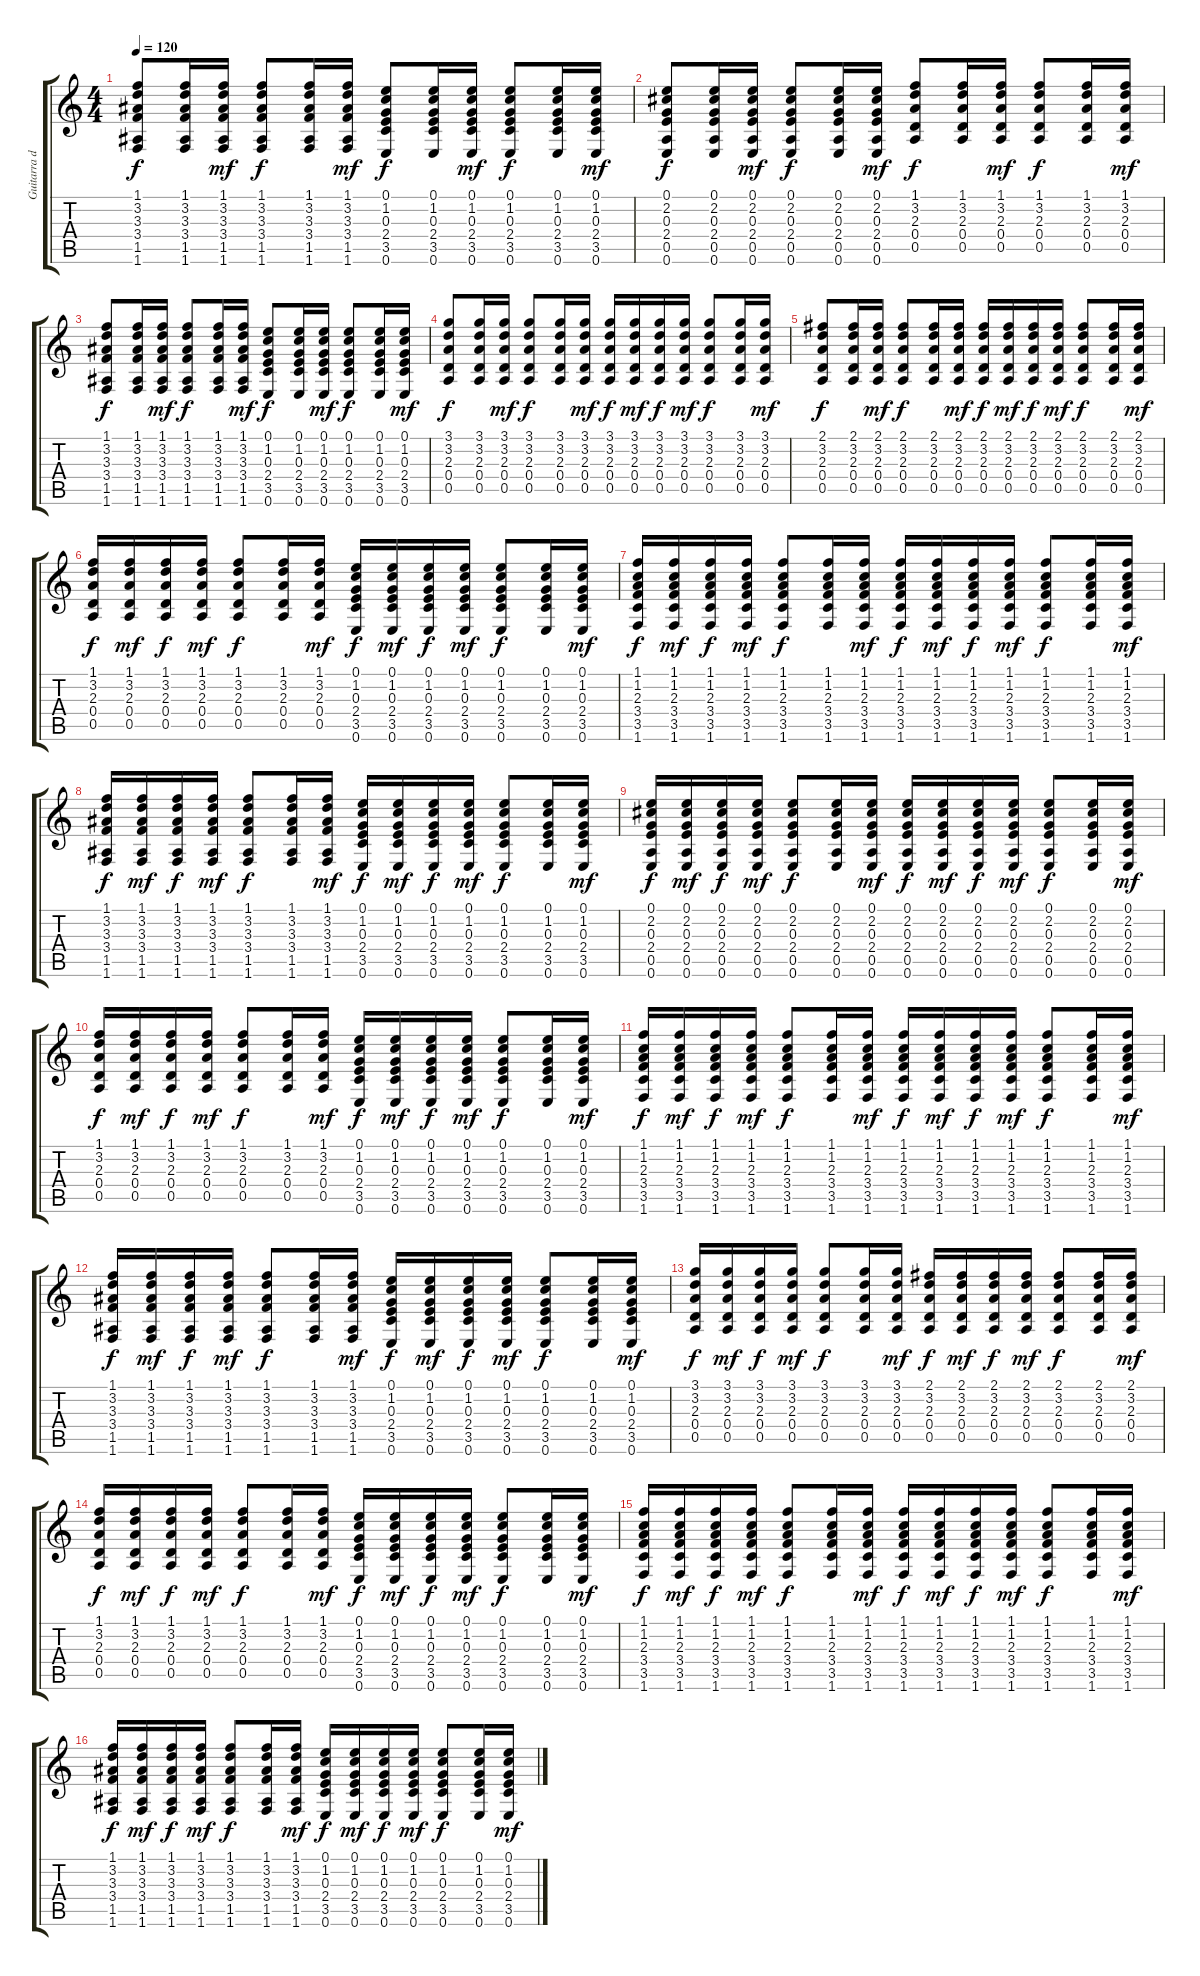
\track ("Guitarra de Apoyo" "Guitarra d") {instrument acousticguitarsteel}
\staff {score tabs}
\tuning (E4 B3 G3 D3 A2 E2) {hide}
\ts (4 4)
\tempo 120
\clef g2
\ks c
(1.1 3.2 3.3 3.4 1.5 1.6).8{dy f} (1.1 3.2 3.3 3.4 1.5 1.6).16 (1.1 3.2 3.3 3.4 1.5 1.6).16{dy mf} (1.1 3.2 3.3 3.4 1.5 1.6).8{dy f} (1.1 3.2 3.3 3.4 1.5 1.6).16 (1.1 3.2 3.3 3.4 1.5 1.6).16{dy mf} (0.1 1.2 0.3 2.4 3.5 0.6).8{dy f} (0.1 1.2 0.3 2.4 3.5 0.6).16 (0.1 1.2 0.3 2.4 3.5 0.6).16{dy mf} (0.1 1.2 0.3 2.4 3.5 0.6).8{dy f} (0.1 1.2 0.3 2.4 3.5 0.6).16 (0.1 1.2 0.3 2.4 3.5 0.6).16{dy mf} |
(0.1 2.2 0.3 2.4 0.5 0.6).8{dy f} (0.1 2.2 0.3 2.4 0.5 0.6).16 (0.1 2.2 0.3 2.4 0.5 0.6).16{dy mf} (0.1 2.2 0.3 2.4 0.5 0.6).8{dy f} (0.1 2.2 0.3 2.4 0.5 0.6).16 (0.1 2.2 0.3 2.4 0.5 0.6).16{dy mf} (1.1 3.2 2.3 0.4 0.5).8{dy f} (1.1 3.2 2.3 0.4 0.5).16 (1.1 3.2 2.3 0.4 0.5).16{dy mf} (1.1 3.2 2.3 0.4 0.5).8{dy f} (1.1 3.2 2.3 0.4 0.5).16 (1.1 3.2 2.3 0.4 0.5).16{dy mf} |
(1.1 3.2 3.3 3.4 1.5 1.6).8{dy f} (1.1 3.2 3.3 3.4 1.5 1.6).16 (1.1 3.2 3.3 3.4 1.5 1.6).16{dy mf} (1.1 3.2 3.3 3.4 1.5 1.6).8{dy f} (1.1 3.2 3.3 3.4 1.5 1.6).16 (1.1 3.2 3.3 3.4 1.5 1.6).16{dy mf} (0.1 1.2 0.3 2.4 3.5 0.6).8{dy f} (0.1 1.2 0.3 2.4 3.5 0.6).16 (0.1 1.2 0.3 2.4 3.5 0.6).16{dy mf} (0.1 1.2 0.3 2.4 3.5 0.6).8{dy f} (0.1 1.2 0.3 2.4 3.5 0.6).16 (0.1 1.2 0.3 2.4 3.5 0.6).16{dy mf} |
(3.1 3.2 2.3 0.4 0.5).8{dy f} (3.1 3.2 2.3 0.4 0.5).16 (3.1 3.2 2.3 0.4 0.5).16{dy mf} (3.1 3.2 2.3 0.4 0.5).8{dy f} (3.1 3.2 2.3 0.4 0.5).16 (3.1 3.2 2.3 0.4 0.5).16{dy mf} (3.1 3.2 2.3 0.4 0.5).16{dy f} (3.1 3.2 2.3 0.4 0.5).16{dy mf} (3.1 3.2 2.3 0.4 0.5).16{dy f} (3.1 3.2 2.3 0.4 0.5).16{dy mf} (3.1 3.2 2.3 0.4 0.5).8{dy f} (3.1 3.2 2.3 0.4 0.5).16 (3.1 3.2 2.3 0.4 0.5).16{dy mf} |
(2.1 3.2 2.3 0.4 0.5).8{dy f} (2.1 3.2 2.3 0.4 0.5).16 (2.1 3.2 2.3 0.4 0.5).16{dy mf} (2.1 3.2 2.3 0.4 0.5).8{dy f} (2.1 3.2 2.3 0.4 0.5).16 (2.1 3.2 2.3 0.4 0.5).16{dy mf} (2.1 3.2 2.3 0.4 0.5).16{dy f} (2.1 3.2 2.3 0.4 0.5).16{dy mf} (2.1 3.2 2.3 0.4 0.5).16{dy f} (2.1 3.2 2.3 0.4 0.5).16{dy mf} (2.1 3.2 2.3 0.4 0.5).8{dy f} (2.1 3.2 2.3 0.4 0.5).16 (2.1 3.2 2.3 0.4 0.5).16{dy mf} |
(1.1 3.2 2.3 0.4 0.5).16{dy f} (1.1 3.2 2.3 0.4 0.5).16{dy mf} (1.1 3.2 2.3 0.4 0.5).16{dy f} (1.1 3.2 2.3 0.4 0.5).16{dy mf} (1.1 3.2 2.3 0.4 0.5).8{dy f} (1.1 3.2 2.3 0.4 0.5).16 (1.1 3.2 2.3 0.4 0.5).16{dy mf} (0.1 1.2 0.3 2.4 3.5 0.6).16{dy f} (0.1 1.2 0.3 2.4 3.5 0.6).16{dy mf} (0.1 1.2 0.3 2.4 3.5 0.6).16{dy f} (0.1 1.2 0.3 2.4 3.5 0.6).16{dy mf} (0.1 1.2 0.3 2.4 3.5 0.6).8{dy f} (0.1 1.2 0.3 2.4 3.5 0.6).16 (0.1 1.2 0.3 2.4 3.5 0.6).16{dy mf} |
(1.1 1.2 2.3 3.4 3.5 1.6).16{dy f} (1.1 1.2 2.3 3.4 3.5 1.6).16{dy mf} (1.1 1.2 2.3 3.4 3.5 1.6).16{dy f} (1.1 1.2 2.3 3.4 3.5 1.6).16{dy mf} (1.1 1.2 2.3 3.4 3.5 1.6).8{dy f} (1.1 1.2 2.3 3.4 3.5 1.6).16 (1.1 1.2 2.3 3.4 3.5 1.6).16{dy mf} (1.1 1.2 2.3 3.4 3.5 1.6).16{dy f} (1.1 1.2 2.3 3.4 3.5 1.6).16{dy mf} (1.1 1.2 2.3 3.4 3.5 1.6).16{dy f} (1.1 1.2 2.3 3.4 3.5 1.6).16{dy mf} (1.1 1.2 2.3 3.4 3.5 1.6).8{dy f} (1.1 1.2 2.3 3.4 3.5 1.6).16 (1.1 1.2 2.3 3.4 3.5 1.6).16{dy mf} |
(1.1 3.2 3.3 3.4 1.5 1.6).16{dy f} (1.1 3.2 3.3 3.4 1.5 1.6).16{dy mf} (1.1 3.2 3.3 3.4 1.5 1.6).16{dy f} (1.1 3.2 3.3 3.4 1.5 1.6).16{dy mf} (1.1 3.2 3.3 3.4 1.5 1.6).8{dy f} (1.1 3.2 3.3 3.4 1.5 1.6).16 (1.1 3.2 3.3 3.4 1.5 1.6).16{dy mf} (0.1 1.2 0.3 2.4 3.5 0.6).16{dy f} (0.1 1.2 0.3 2.4 3.5 0.6).16{dy mf} (0.1 1.2 0.3 2.4 3.5 0.6).16{dy f} (0.1 1.2 0.3 2.4 3.5 0.6).16{dy mf} (0.1 1.2 0.3 2.4 3.5 0.6).8{dy f} (0.1 1.2 0.3 2.4 3.5 0.6).16 (0.1 1.2 0.3 2.4 3.5 0.6).16{dy mf} |
(0.1 2.2 0.3 2.4 0.5 0.6).16{dy f} (0.1 2.2 0.3 2.4 0.5 0.6).16{dy mf} (0.1 2.2 0.3 2.4 0.5 0.6).16{dy f} (0.1 2.2 0.3 2.4 0.5 0.6).16{dy mf} (0.1 2.2 0.3 2.4 0.5 0.6).8{dy f} (0.1 2.2 0.3 2.4 0.5 0.6).16 (0.1 2.2 0.3 2.4 0.5 0.6).16{dy mf} (0.1 2.2 0.3 2.4 0.5 0.6).16{dy f} (0.1 2.2 0.3 2.4 0.5 0.6).16{dy mf} (0.1 2.2 0.3 2.4 0.5 0.6).16{dy f} (0.1 2.2 0.3 2.4 0.5 0.6).16{dy mf} (0.1 2.2 0.3 2.4 0.5 0.6).8{dy f} (0.1 2.2 0.3 2.4 0.5 0.6).16 (0.1 2.2 0.3 2.4 0.5 0.6).16{dy mf} |
(1.1 3.2 2.3 0.4 0.5).16{dy f} (1.1 3.2 2.3 0.4 0.5).16{dy mf} (1.1 3.2 2.3 0.4 0.5).16{dy f} (1.1 3.2 2.3 0.4 0.5).16{dy mf} (1.1 3.2 2.3 0.4 0.5).8{dy f} (1.1 3.2 2.3 0.4 0.5).16 (1.1 3.2 2.3 0.4 0.5).16{dy mf} (0.1 1.2 0.3 2.4 3.5 0.6).16{dy f} (0.1 1.2 0.3 2.4 3.5 0.6).16{dy mf} (0.1 1.2 0.3 2.4 3.5 0.6).16{dy f} (0.1 1.2 0.3 2.4 3.5 0.6).16{dy mf} (0.1 1.2 0.3 2.4 3.5 0.6).8{dy f} (0.1 1.2 0.3 2.4 3.5 0.6).16 (0.1 1.2 0.3 2.4 3.5 0.6).16{dy mf} |
(1.1 1.2 2.3 3.4 3.5 1.6).16{dy f} (1.1 1.2 2.3 3.4 3.5 1.6).16{dy mf} (1.1 1.2 2.3 3.4 3.5 1.6).16{dy f} (1.1 1.2 2.3 3.4 3.5 1.6).16{dy mf} (1.1 1.2 2.3 3.4 3.5 1.6).8{dy f} (1.1 1.2 2.3 3.4 3.5 1.6).16 (1.1 1.2 2.3 3.4 3.5 1.6).16{dy mf} (1.1 1.2 2.3 3.4 3.5 1.6).16{dy f} (1.1 1.2 2.3 3.4 3.5 1.6).16{dy mf} (1.1 1.2 2.3 3.4 3.5 1.6).16{dy f} (1.1 1.2 2.3 3.4 3.5 1.6).16{dy mf} (1.1 1.2 2.3 3.4 3.5 1.6).8{dy f} (1.1 1.2 2.3 3.4 3.5 1.6).16 (1.1 1.2 2.3 3.4 3.5 1.6).16{dy mf} |
(1.1 3.2 3.3 3.4 1.5 1.6).16{dy f} (1.1 3.2 3.3 3.4 1.5 1.6).16{dy mf} (1.1 3.2 3.3 3.4 1.5 1.6).16{dy f} (1.1 3.2 3.3 3.4 1.5 1.6).16{dy mf} (1.1 3.2 3.3 3.4 1.5 1.6).8{dy f} (1.1 3.2 3.3 3.4 1.5 1.6).16 (1.1 3.2 3.3 3.4 1.5 1.6).16{dy mf} (0.1 1.2 0.3 2.4 3.5 0.6).16{dy f} (0.1 1.2 0.3 2.4 3.5 0.6).16{dy mf} (0.1 1.2 0.3 2.4 3.5 0.6).16{dy f} (0.1 1.2 0.3 2.4 3.5 0.6).16{dy mf} (0.1 1.2 0.3 2.4 3.5 0.6).8{dy f} (0.1 1.2 0.3 2.4 3.5 0.6).16 (0.1 1.2 0.3 2.4 3.5 0.6).16{dy mf} |
(3.1 3.2 2.3 0.4 0.5).16{dy f} (3.1 3.2 2.3 0.4 0.5).16{dy mf} (3.1 3.2 2.3 0.4 0.5).16{dy f} (3.1 3.2 2.3 0.4 0.5).16{dy mf} (3.1 3.2 2.3 0.4 0.5).8{dy f} (3.1 3.2 2.3 0.4 0.5).16 (3.1 3.2 2.3 0.4 0.5).16{dy mf} (2.1 3.2 2.3 0.4 0.5).16{dy f} (2.1 3.2 2.3 0.4 0.5).16{dy mf} (2.1 3.2 2.3 0.4 0.5).16{dy f} (2.1 3.2 2.3 0.4 0.5).16{dy mf} (2.1 3.2 2.3 0.4 0.5).8{dy f} (2.1 3.2 2.3 0.4 0.5).16 (2.1 3.2 2.3 0.4 0.5).16{dy mf} |
(1.1 3.2 2.3 0.4 0.5).16{dy f} (1.1 3.2 2.3 0.4 0.5).16{dy mf} (1.1 3.2 2.3 0.4 0.5).16{dy f} (1.1 3.2 2.3 0.4 0.5).16{dy mf} (1.1 3.2 2.3 0.4 0.5).8{dy f} (1.1 3.2 2.3 0.4 0.5).16 (1.1 3.2 2.3 0.4 0.5).16{dy mf} (0.1 1.2 0.3 2.4 3.5 0.6).16{dy f} (0.1 1.2 0.3 2.4 3.5 0.6).16{dy mf} (0.1 1.2 0.3 2.4 3.5 0.6).16{dy f} (0.1 1.2 0.3 2.4 3.5 0.6).16{dy mf} (0.1 1.2 0.3 2.4 3.5 0.6).8{dy f} (0.1 1.2 0.3 2.4 3.5 0.6).16 (0.1 1.2 0.3 2.4 3.5 0.6).16{dy mf} |
(1.1 1.2 2.3 3.4 3.5 1.6).16{dy f} (1.1 1.2 2.3 3.4 3.5 1.6).16{dy mf} (1.1 1.2 2.3 3.4 3.5 1.6).16{dy f} (1.1 1.2 2.3 3.4 3.5 1.6).16{dy mf} (1.1 1.2 2.3 3.4 3.5 1.6).8{dy f} (1.1 1.2 2.3 3.4 3.5 1.6).16 (1.1 1.2 2.3 3.4 3.5 1.6).16{dy mf} (1.1 1.2 2.3 3.4 3.5 1.6).16{dy f} (1.1 1.2 2.3 3.4 3.5 1.6).16{dy mf} (1.1 1.2 2.3 3.4 3.5 1.6).16{dy f} (1.1 1.2 2.3 3.4 3.5 1.6).16{dy mf} (1.1 1.2 2.3 3.4 3.5 1.6).8{dy f} (1.1 1.2 2.3 3.4 3.5 1.6).16 (1.1 1.2 2.3 3.4 3.5 1.6).16{dy mf} |
(1.1 3.2 3.3 3.4 1.5 1.6).16{dy f} (1.1 3.2 3.3 3.4 1.5 1.6).16{dy mf} (1.1 3.2 3.3 3.4 1.5 1.6).16{dy f} (1.1 3.2 3.3 3.4 1.5 1.6).16{dy mf} (1.1 3.2 3.3 3.4 1.5 1.6).8{dy f} (1.1 3.2 3.3 3.4 1.5 1.6).16 (1.1 3.2 3.3 3.4 1.5 1.6).16{dy mf} (0.1 1.2 0.3 2.4 3.5 0.6).16{dy f} (0.1 1.2 0.3 2.4 3.5 0.6).16{dy mf} (0.1 1.2 0.3 2.4 3.5 0.6).16{dy f} (0.1 1.2 0.3 2.4 3.5 0.6).16{dy mf} (0.1 1.2 0.3 2.4 3.5 0.6).8{dy f} (0.1 1.2 0.3 2.4 3.5 0.6).16 (0.1 1.2 0.3 2.4 3.5 0.6).16{dy mf}
